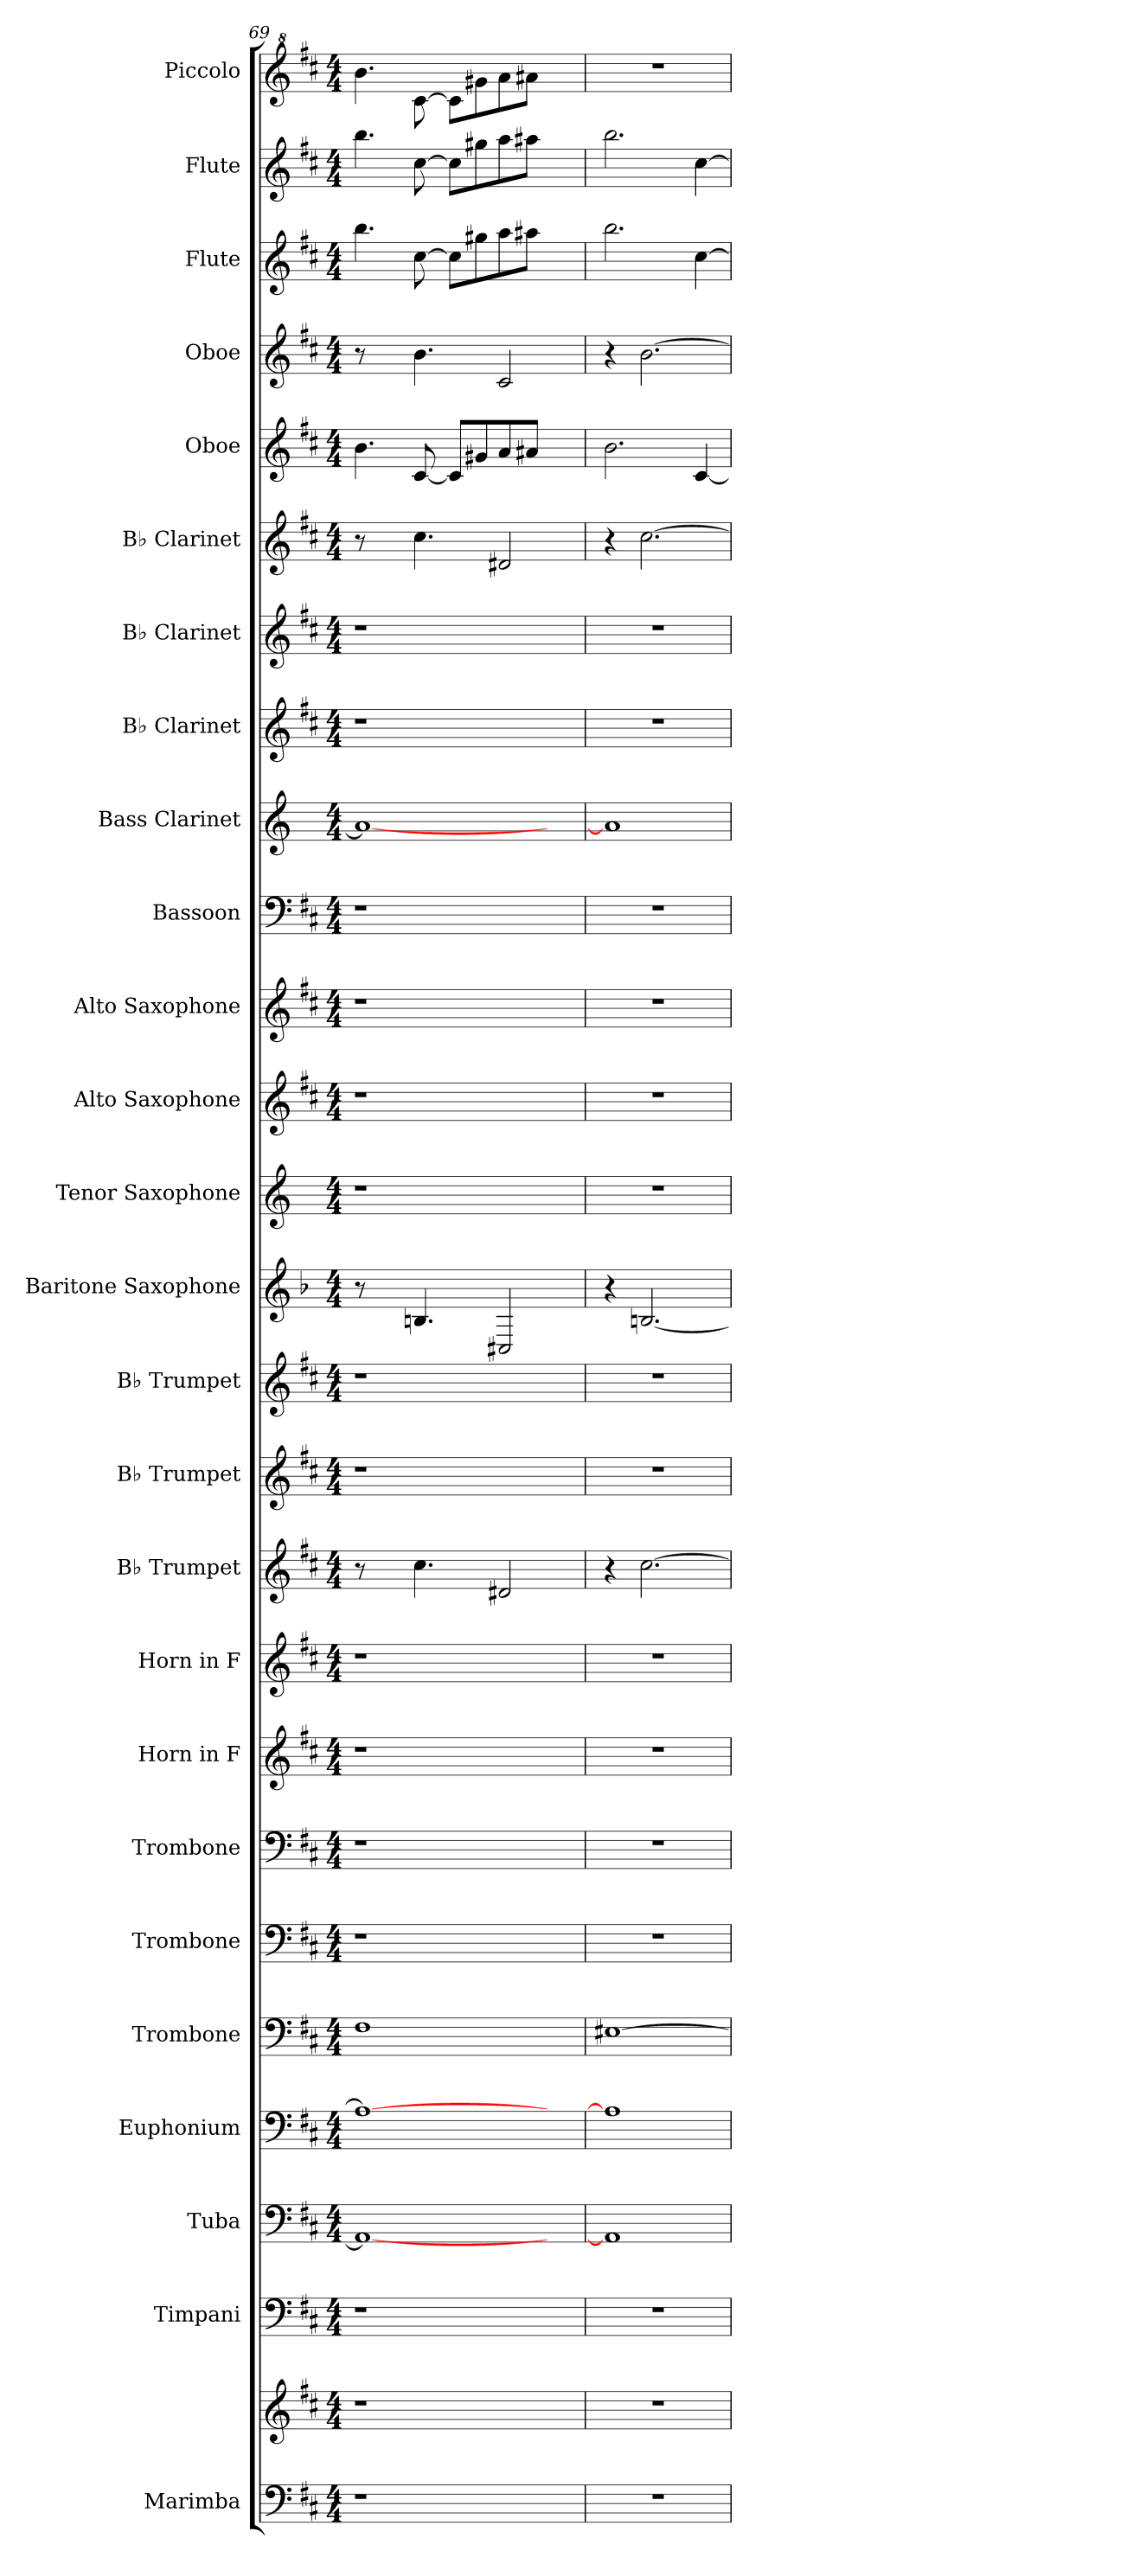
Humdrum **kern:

**kern	**kern	**kern	**kern	**kern	**kern	**kern	**kern	**kern	**kern	**kern	**kern	**kern	**kern	**kern	**kern	**kern	**kern	**kern	**kern	**kern	**kern	**kern	**kern	**kern	**kern	**kern
*part26	*part26	*part25	*part24	*part23	*part22	*part21	*part20	*part19	*part18	*part17	*part16	*part15	*part14	*part13	*part12	*part11	*part10	*part9	*part8	*part7	*part6	*part5	*part4	*part3	*part2	*part1
*staff27	*staff26	*staff25	*staff24	*staff23	*staff22	*staff21	*staff20	*staff19	*staff18	*staff17	*staff16	*staff15	*staff14	*staff13	*staff12	*staff11	*staff10	*staff9	*staff8	*staff7	*staff6	*staff5	*staff4	*staff3	*staff2	*staff1
*I"Marimba	*	*I"Timpani	*I"Tuba	*I"Euphonium	*I"Trombone	*I"Trombone	*I"Trombone	*I"Horn in F	*I"Horn in F	*I"B♭ Trumpet	*I"B♭ Trumpet	*I"B♭ Trumpet	*I"Baritone Saxophone	*I"Tenor Saxophone	*I"Alto Saxophone	*I"Alto Saxophone	*I"Bassoon	*I"Bass Clarinet	*I"B♭ Clarinet	*I"B♭ Clarinet	*I"B♭ Clarinet	*I"Oboe	*I"Oboe	*I"Flute	*I"Flute	*I"Piccolo
*I'Mrm.	*	*I'Timp.	*I'Tba.	*I'Euph.	*I'Tbn.	*I'Tbn.	*I'Tbn.	*	*	*I'B♭ Tpt.	*I'B♭ Tpt.	*I'B♭ Tpt.	*I'Bar. Sax.	*I'T. Sax.	*I'A. Sax.	*I'A. Sax.	*I'Bsn.	*I'B. Cl.	*I'B♭ Cl.	*I'B♭ Cl.	*I'B♭ Cl.	*I'Ob.	*I'Ob.	*I'Fl.	*I'Fl.	*I'Picc.
*clefF4	*clefG2	*clefF4	*clefF4	*clefF4	*clefF4	*clefF4	*clefF4	*clefG2	*clefG2	*clefG2	*clefG2	*clefG2	*clefG2	*clefG2	*clefG2	*clefG2	*clefF4	*clefG2	*clefG2	*clefG2	*clefG2	*clefG2	*clefG2	*clefG2	*clefG2	*clefG^2
*	*	*	*	*	*	*	*	*ITrd4c7	*ITrd4c7	*ITrd1c2	*ITrd1c2	*ITrd1c2	*ITrd12c21	*ITrd8c14	*ITrd5c9	*ITrd5c9	*	*ITrd8c14	*ITrd1c2	*ITrd1c2	*ITrd1c2	*	*	*	*	*ITrd-7c-12
*k[f#c#]	*k[f#c#]	*k[f#c#]	*k[f#c#]	*k[f#c#]	*k[f#c#]	*k[f#c#]	*k[f#c#]	*k[f#]	*k[f#]	*k[]	*k[]	*k[]	*k[b-]	*k[]	*k[b-]	*k[b-]	*k[f#c#]	*k[]	*k[]	*k[]	*k[]	*k[f#c#]	*k[f#c#]	*k[f#c#]	*k[f#c#]	*k[f#c#]
*M4/4	*M4/4	*M4/4	*M4/4	*M4/4	*M4/4	*M4/4	*M4/4	*M4/4	*M4/4	*M4/4	*M4/4	*M4/4	*M4/4	*M4/4	*M4/4	*M4/4	*M4/4	*M4/4	*M4/4	*M4/4	*M4/4	*M4/4	*M4/4	*M4/4	*M4/4	*M4/4
=69	=69	=69	=69	=69	=69	=69	=69	=69	=69	=69	=69	=69	=69	=69	=69	=69	=69	=69	=69	=69	=69	=69	=69	=69	=69	=69
1r	1r	1r	1AA_	1A_	1F#	1r	1r	1r	1r	8r	1r	1r	8r	1r	1r	1r	1r	1A_	1r	1r	8r	4.b\	8r	4.bb\	4.bb\	4.bbb\
.	.	.	.	.	.	.	.	.	.	4ryy	.	.	4ryy	.	.	.	.	.	.	.	4ryy	.	4ryy	.	.	.
.	.	.	.	.	.	.	.	.	.	4.b\	.	.	4.BBn/	.	.	.	.	.	.	.	4.b\	[8c#/	4.b\	[8cc#\	[8cc#\	[8ccc#\
.	.	.	.	.	.	.	.	.	.	.	.	.	.	.	.	.	.	.	.	.	.	8c#/L]	.	8cc#\L]	8cc#\L]	8ccc#\L]
.	.	.	.	.	.	.	.	.	.	.	.	.	.	.	.	.	.	.	.	.	.	8g#X/	.	8gg#X\	8gg#X\	8ggg#X\
.	.	.	.	.	.	.	.	.	.	2c#X/	.	.	2CC#X/	.	.	.	.	.	.	.	2c#X/	8a/	2c#/	8aa\	8aa\	8aaa\
.	.	.	.	.	.	.	.	.	.	.	.	.	.	.	.	.	.	.	.	.	.	8a#X/J	.	8aa#X\J	8aa#X\J	8aaa#X\J
4ryy	4ryy	4ryy	4ryy	4ryy	4ryy	4ryy	4ryy	4ryy	4ryy	.	4ryy	4ryy	.	4ryy	4ryy	4ryy	4ryy	4ryy	4ryy	4ryy	.	4ryy	.	4ryy	4ryy	4ryy
=70	=70	=70	=70	=70	=70	=70	=70	=70	=70	=70	=70	=70	=70	=70	=70	=70	=70	=70	=70	=70	=70	=70	=70	=70	=70	=70
1r	1r	1r	1AA]	1A]	[1E#X	1r	1r	1r	1r	4r	1r	1r	4r	1r	1r	1r	1r	1A]	1r	1r	4r	2.b\	4r	2.bb\	2.bb\	1r
.	.	.	.	.	.	.	.	.	.	[2.b\	.	.	[2.BBn/	.	.	.	.	.	.	.	[2.b\	.	[2.b\	.	.	.
.	.	.	.	.	.	.	.	.	.	.	.	.	.	.	.	.	.	.	.	.	.	[4c#/	.	[4cc#\	[4cc#\	.
=	=	=	=	=	=	=	=	=	=	=	=	=	=	=	=	=	=	=	=	=	=	=	=	=	=	=
*-	*-	*-	*-	*-	*-	*-	*-	*-	*-	*-	*-	*-	*-	*-	*-	*-	*-	*-	*-	*-	*-	*-	*-	*-	*-	*-
